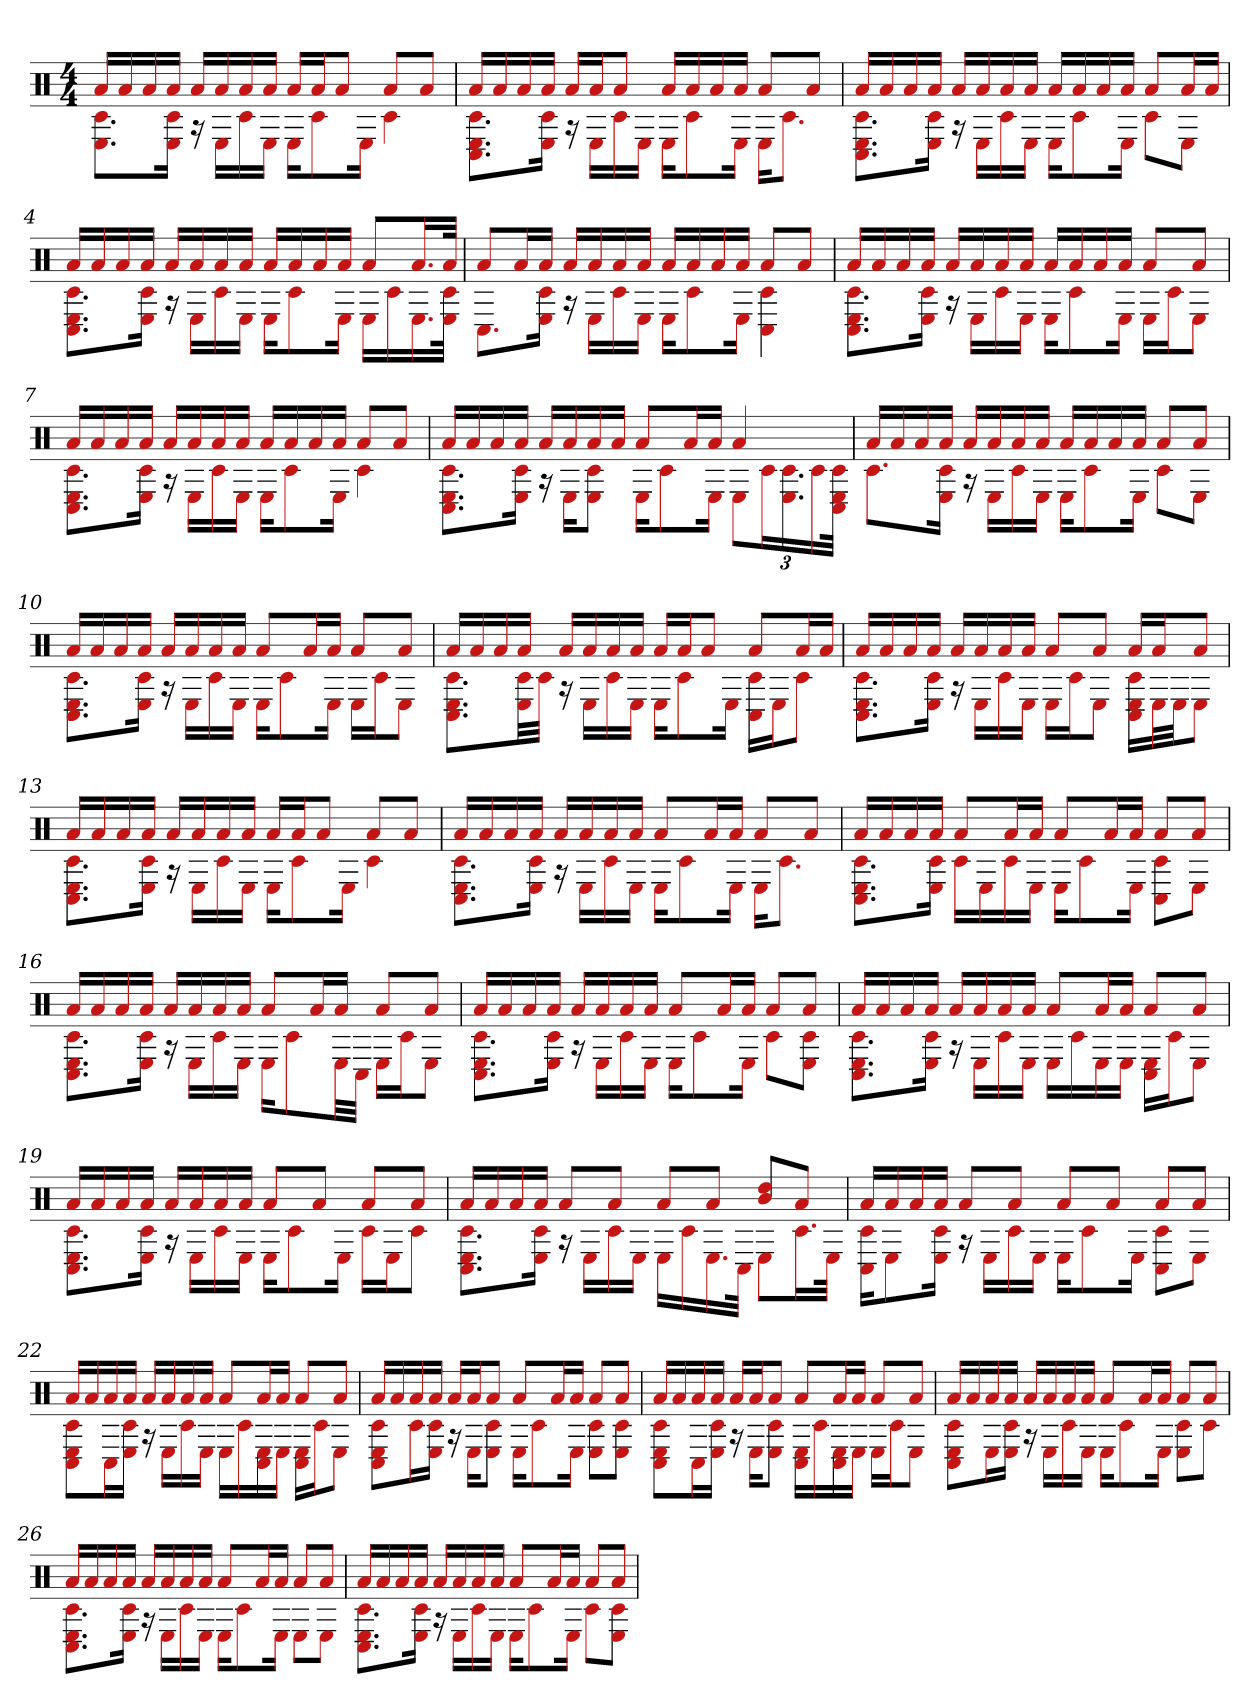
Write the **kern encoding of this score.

**kern
*part1
*staff1
*clefX
*k[]
*M4/4
=1
*^
16aLL	8.c# 8.EL
16a	.
16a	.
16aJJ	16E 16c#Jk
16aLL	16r
16a	16ELL
16a	16c#
16aJJ	16EJJ
16aLL	16EKL
16aJ	8c#
8aJ	.
.	16EJk
8aL	4c#
8aJ	.
=2	=2
16aLL	8.E 8.C# 8.c#L
16a	.
16a	.
16aJJ	16E 16c#Jk
16aLL	16r
16aJ	16ELL
8aJ	16c#
.	16EJJ
16aLL	16EKL
16a	8c#
16a	.
16aJJ	16EJk
8aL	16EKL
.	8.c#J
8aJ	.
=3	=3
16aLL	8.E 8.C# 8.c#L
16a	.
16a	.
16aJJ	16E 16c#Jk
16aLL	16r
16a	16ELL
16a	16c#
16aJJ	16EJJ
16aLL	16EKL
16a	8c#
16a	.
16aJJ	16EJk
8aL	8c#L
16aL	8EJ
16aJJ	.
=4	=4
16aLL	8.C# 8.E 8.c#L
16a	.
16a	.
16aJJ	16E 16c#Jk
16aLL	16r
16a	16ELL
16a	16c#
16aJJ	16EJJ
16aLL	16EKL
16a	8c#
16a	.
16aJJ	16EJk
8aL	16ELL
.	16c#
16.aL	16.E
32aJJk	32E 32c#JJk
=5	=5
8aL	8.C#L
16aL	.
16aJJ	16E 16c#Jk
16aLL	16r
16a	16ELL
16a	16c#
16aJJ	16EJJ
16aLL	16EKL
16a	8c#
16a	.
16aJJ	16EJk
8aL	4C# 4c#
8aJ	.
=6	=6
16aLL	8.E 8.c# 8.C#L
16a	.
16a	.
16aJJ	16E 16c#Jk
16aLL	16r
16a	16ELL
16a	16c#
16aJJ	16EJJ
16aLL	16EKL
16a	8c#
16a	.
16aJJ	16EJk
8aL	16ELL
.	16c#J
8aJ	8EJ
=7	=7
16aLL	8.E 8.C# 8.c#L
16a	.
16a	.
16aJJ	16E 16c#Jk
16aLL	16r
16a	16ELL
16a	16c#
16aJJ	16EJJ
16aLL	16EKL
16a	8c#
16a	.
16aJJ	16EJk
8aL	4c#
8aJ	.
=8	=8
16aLL	8.C# 8.E 8.c#L
16a	.
16a	.
16aJJ	16E 16c#Jk
16aLL	16r
16a	16EKL
16a	8c# 8EJ
16aJJ	.
8aL	16EKL
.	8c#
16aL	.
16aJJ	16EJk
4a	12EL
.	24c#L
.	24.c# 24.E
.	24c#
.	48C# 48c# 48EJJk
=9	=9
16aLL	8.c#L
16a	.
16a	.
16aJJ	16E 16c#Jk
16aLL	16r
16a	16ELL
16a	16c#
16aJJ	16EJJ
16aLL	16EKL
16a	8c#
16a	.
16aJJ	16EJk
8aL	8c#L
8aJ	8EJ
=10	=10
16aLL	8.E 8.C# 8.c#L
16a	.
16a	.
16aJJ	16E 16c#Jk
16aLL	16r
16a	16ELL
16a	16c#
16aJJ	16EJJ
8aL	16EKL
.	8c#
16aL	.
16aJJ	16EJk
8aL	16ELL
.	16c#J
8aJ	8EJ
=11	=11
16aLL	8.E 8.C# 8.c#L
16a	.
16a	.
16aJJ	32E 32c#LL
.	32c#JJJ
16aLL	16r
16a	16ELL
16a	16c#
16aJJ	16EJJ
16aLL	16EKL
16aJ	8c#
8aJ	.
.	16EJk
8aL	16C# 16c#LL
.	16EJ
16aL	8c#J
16aJJ	.
=12	=12
16aLL	8.C# 8.E 8.c#L
16a	.
16a	.
16aJJ	16E 16c#Jk
16aLL	16r
16a	16ELL
16a	16c#
16aJJ	16EJJ
8aL	16ELL
.	16c#J
8aJ	8EJ
16aLL	16C# 16E 16c#LL
16aJ	32EL
.	32EJJ
8aJ	8EJ
=13	=13
16aLL	8.E 8.c# 8.C#L
16a	.
16a	.
16aJJ	16E 16c#Jk
16aLL	16r
16a	16ELL
16a	16c#
16aJJ	16EJJ
16aLL	16EKL
16aJ	8c#
8aJ	.
.	16EJk
8aL	4c#
8aJ	.
=14	=14
16aLL	8.E 8.C# 8.c#L
16a	.
16a	.
16aJJ	16E 16c#Jk
16aLL	16r
16a	16ELL
16a	16c#
16aJJ	16EJJ
8aL	16EKL
.	8c#
16aL	.
16aJJ	16EJk
8aL	16EKL
.	8.c#J
8aJ	.
=15	=15
16aLL	8.E 8.C# 8.c#L
16a	.
16a	.
16aJJ	16E 16c#Jk
8aL	16c#LL
.	16E
16aL	16c#
16aJJ	16EJJ
8aL	16EKL
.	8c#
16aL	.
16aJJ	16EJk
8aL	8C# 8c#L
8aJ	8EJ
=16	=16
16aLL	8.E 8.C# 8.c#L
16a	.
16a	.
16aJJ	16E 16c#Jk
16aLL	16r
16a	16ELL
16a	16c#
16aJJ	16EJJ
8aL	16EKL
.	8c#
16aL	.
16aJJ	32ELL
.	32C#JJJ
8aL	16ELL
.	16c#J
8aJ	8EJ
=17	=17
16aLL	8.E 8.C# 8.c#L
16a	.
16a	.
16aJJ	16E 16c#Jk
16aLL	16r
16a	16ELL
16a	16c#
16aJJ	16EJJ
8aL	16EKL
.	8c#
16aL	.
16aJJ	16EJk
8aL	8c#L
8aJ	8E 8c#J
=18	=18
16aLL	8.c# 8.E 8.C#L
16a	.
16a	.
16aJJ	16E 16c#Jk
16aLL	16r
16a	16ELL
16a	16c#
16aJJ	16EJJ
8aL	16ELL
.	16c#
16aL	16E
16aJJ	16EJJ
8aL	16E 16C#LL
.	16c#J
8aJ	8EJ
=19	=19
16aLL	8.E 8.C# 8.c#L
16a	.
16a	.
16aJJ	16E 16c#Jk
16aLL	16r
16a	16ELL
16a	16c#
16aJJ	16EJJ
8aL	16EKL
.	8c#
8aJ	.
.	16EJk
8aL	16c#LL
.	16EJ
8aJ	8c#J
=20	=20
16aLL	8.C# 8.E 8.c#L
16a	.
16a	.
16aJJ	16E 16c#Jk
8aL	16r
.	16ELL
8aJ	16c#
.	16EJJ
8aL	16ELL
.	16c#
8aJ	16.E
.	32C#JJk
8dd 8bL	8EL
8aJ	16.c#L
.	32EJJk
=21	=21
16aLL	16c# 16C#KL
16a	8E
16a	.
16aJJ	16E 16c#Jk
8aL	16r
.	16ELL
8aJ	16c#
.	16EJJ
8aL	16EKL
.	8c#
8aJ	.
.	16EJk
8aL	8c# 8C#L
8aJ	8EJ
=22	=22
16aLL	8E 8c# 8C#L
16a	.
16a	16C#L
16aJJ	16E 16c#JJ
16aLL	16r
16a	16ELL
16a	16c#
16aJJ	16EJJ
8aL	16ELL
.	16c#
16aL	16E 16C#
16aJJ	16EJJ
8aL	16C# 16ELL
.	16c#J
8aJ	8EJ
=23	=23
16aLL	8C# 8E 8c#L
16a	.
16a	16c#L
16aJJ	16E 16c#JJ
16aLL	16r
16aJ	16EKL
8aJ	8c# 8EJ
8aL	16EKL
.	8c#
16aL	.
16aJJ	16EJk
8aL	8E 8c#L
8aJ	8c# 8EJ
=24	=24
16aLL	8E 8c# 8C#L
16a	.
16a	16C#L
16aJJ	16E 16c#JJ
16aLL	16r
16aJ	16EKL
8aJ	8c# 8EJ
8aL	16C# 16ELL
.	16c#
16aL	16E 16C#
16aJJ	16EJJ
8aL	16ELL
.	16c#J
8aJ	8EJ
=25	=25
16aLL	8E 8c# 8C#L
16a	.
16a	16EL
16aJJ	16c# 16EJJ
16aLL	16r
16a	16ELL
16a	16c#
16aJJ	16EJJ
8aL	16EKL
.	8c#
16aL	.
16aJJ	16EJk
8aL	8c# 8EL
8aJ	8c#J
=26	=26
16aLL	8.E 8.C# 8.c#L
16a	.
16a	.
16aJJ	16E 16c#Jk
16aLL	16r
16a	16ELL
16a	16c#
16aJJ	16EJJ
8aL	16EKL
.	8c#
16aL	.
16aJJ	16EJk
8aL	8EL
8aJ	8EJ
=27	=27
16aLL	8.E 8.C# 8.c#L
16a	.
16a	.
16aJJ	16E 16c#Jk
16aLL	16r
16a	16ELL
16a	16c#
16aJJ	16EJJ
8aL	16EKL
.	8c#
16aL	.
16aJJ	16EJk
8aL	8c#L
8aJ	8E 8c#J
*v	*v
=
*-
